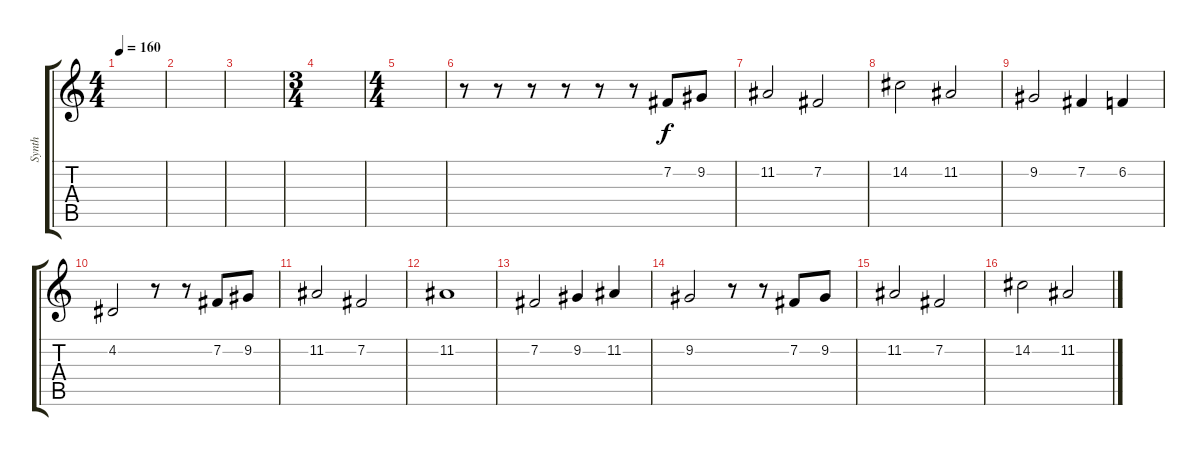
\track ("Synth" "Synth") {instrument lead2sawtooth}
\staff {score tabs}
\tuning (E4 B3 G3 D3 A2 E2) {hide}
\ts (4 4)
\tempo 160
\clef g2
\ks c
|
|
|
\ts (3 4)
|
\ts (4 4)
|
r.8 r.8 r.8 r.8 r.8 r.8 7.2.8 9.2.8 |
11.2.2 7.2.2 |
14.2.2 11.2.2 |
9.2.2 7.2.4 6.2.4 |
4.2.2 r.8 r.8 7.2.8 9.2.8 |
11.2.2 7.2.2 |
11.2.1 |
7.2.2 9.2.4 11.2.4 |
9.2.2 r.8 r.8 7.2.8 9.2.8 |
11.2.2 7.2.2 |
14.2.2 11.2.2
